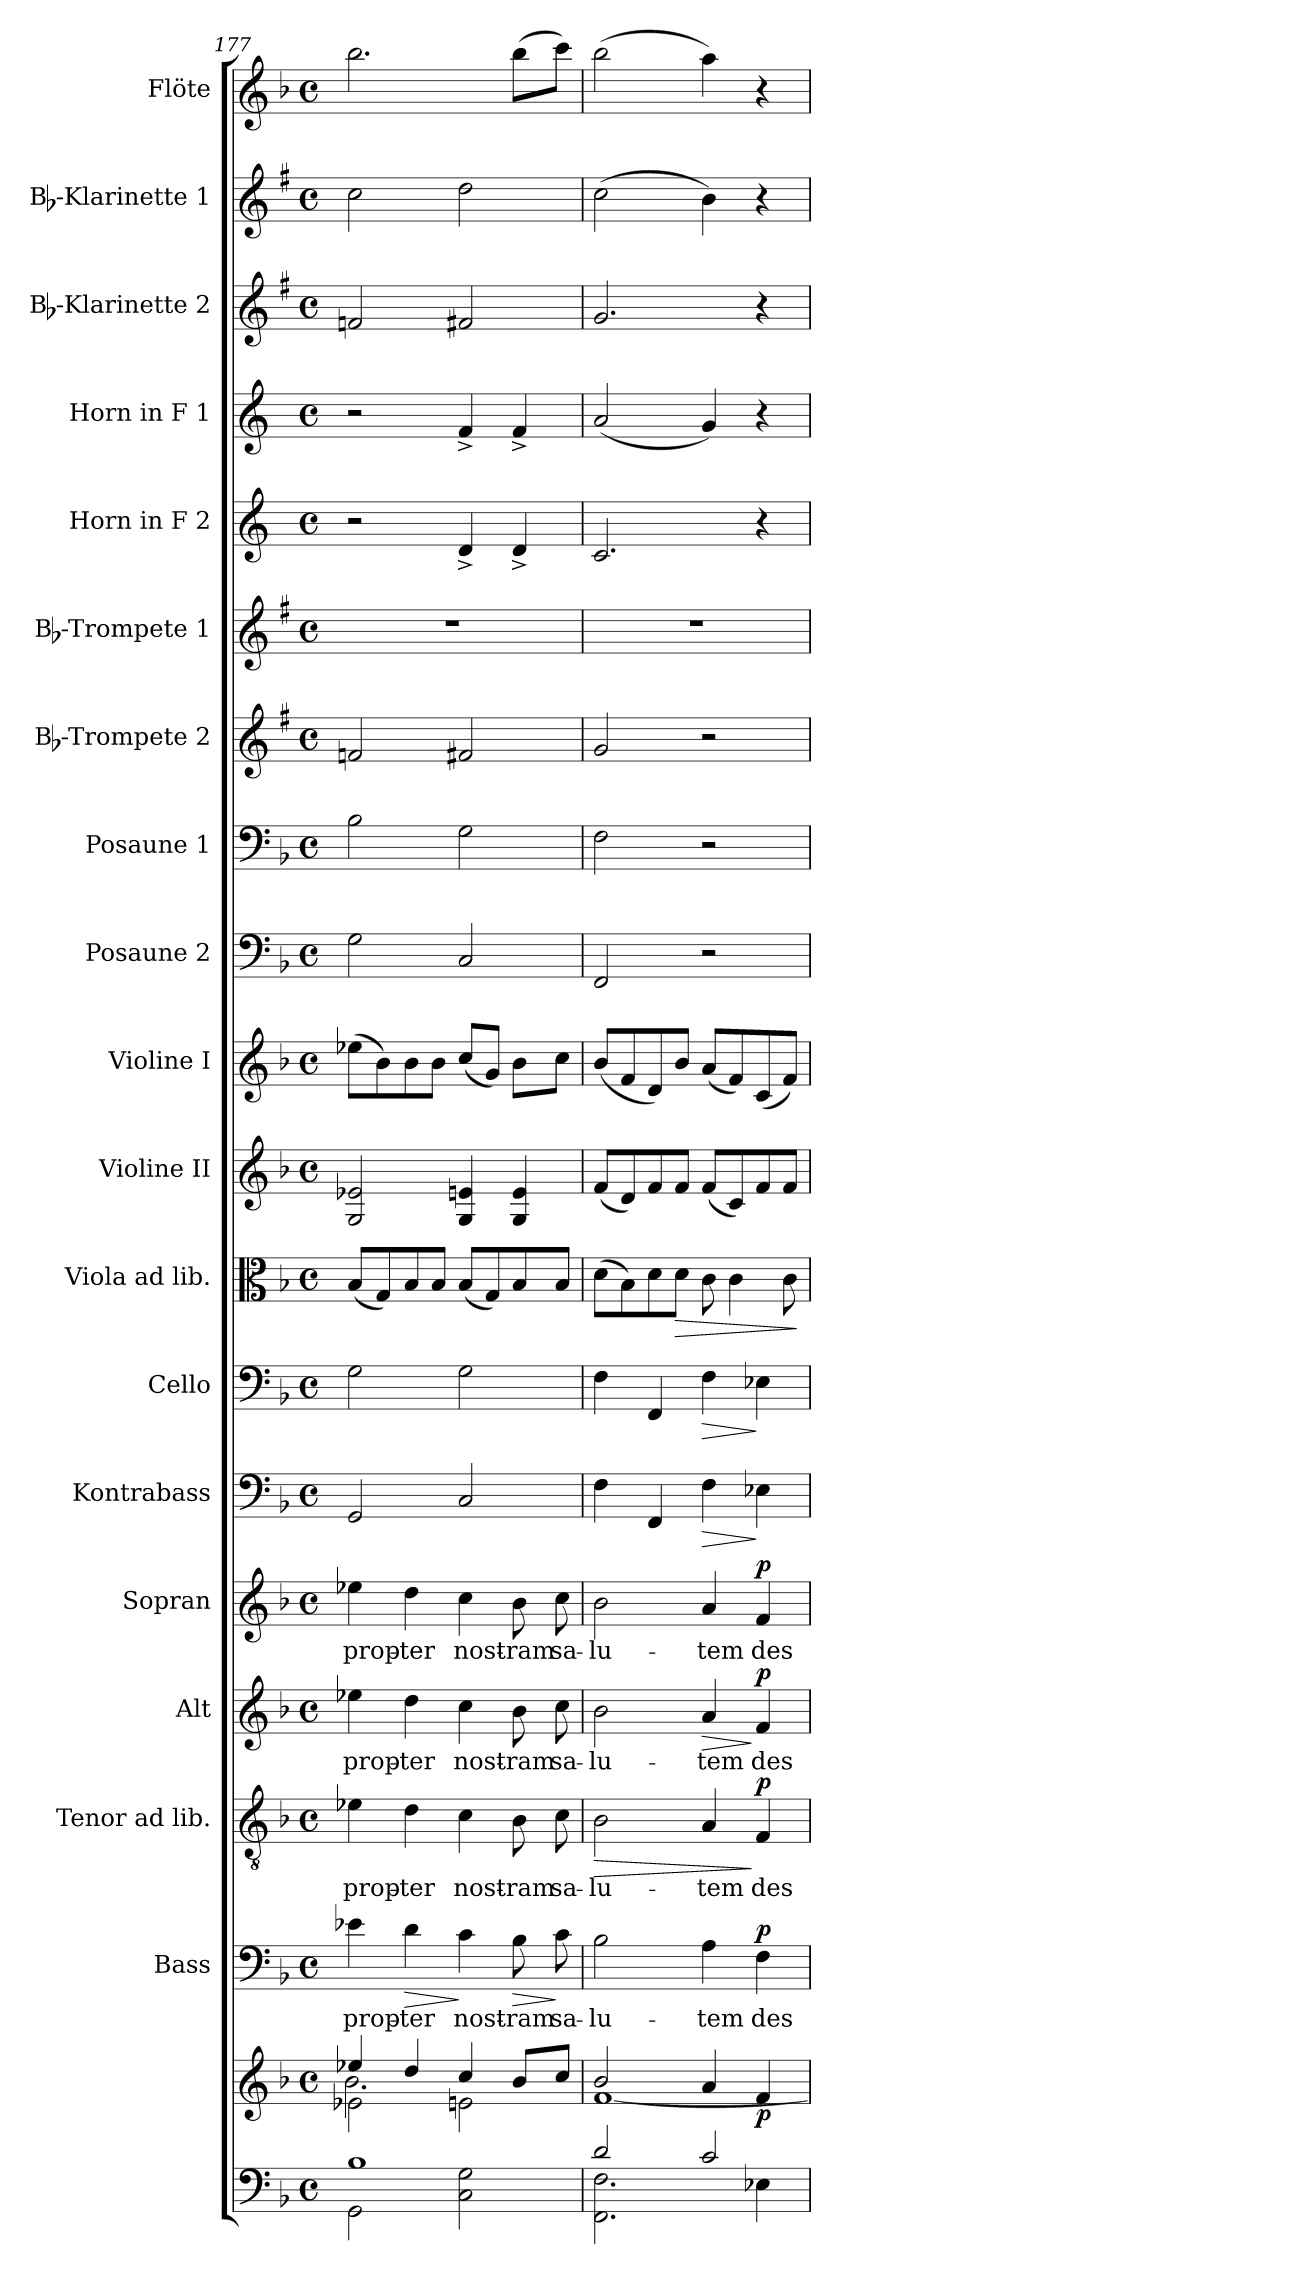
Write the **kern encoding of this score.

**kern	**kern	**dynam	**kern	**text	**dynam	**kern	**text	**dynam	**kern	**text	**dynam	**kern	**text	**dynam	**kern	**dynam	**kern	**dynam	**kern	**dynam	**kern	**kern	**kern	**kern	**kern	**kern	**kern	**kern	**kern	**kern	**kern
*part19	*part19	*part19	*part18	*part18	*part18	*part17	*part17	*part17	*part16	*part16	*part16	*part15	*part15	*part15	*part14	*part14	*part13	*part13	*part12	*part12	*part11	*part10	*part9	*part8	*part7	*part6	*part5	*part4	*part3	*part2	*part1
*staff20	*staff19	*staff19/20	*staff18	*staff18	*staff18	*staff17	*staff17	*staff17	*staff16	*staff16	*staff16	*staff15	*staff15	*staff15	*staff14	*staff14	*staff13	*staff13	*staff12	*staff12	*staff11	*staff10	*staff9	*staff8	*staff7	*staff6	*staff5	*staff4	*staff3	*staff2	*staff1
*	*	*	*I"Bass	*	*	*I"Tenor ad lib.	*	*	*I"Alt	*	*	*I"Sopran	*	*	*I"Kontrabass	*	*I"Cello	*	*I"Viola ad lib.	*	*I"Violine II	*I"Violine I	*I"Posaune 2	*I"Posaune 1	*I"Bb-Trompete 2	*I"Bb-Trompete 1	*I"Horn in F 2	*I"Horn in F 1	*I"Bb-Klarinette 2	*I"Bb-Klarinette 1	*I"Flöte
*	*	*	*I'B.	*	*	*I'T.	*	*	*I'A.	*	*	*I'S.	*	*	*I'Kb.	*	*	*	*I'Vla.	*	*I'Vl. II	*I'Vl. I	*I'Pos. 2	*I'Pos. 1	*I'Bb Trp. 2	*I'Bb Trp. 1	*	*	*I'Bb Kl. 2	*I'Bb Kl. 1	*I'Fl.
!!LO:PB:g=z
*clefF4	*clefG2	*	*clefF4	*	*	*clefGv2	*	*	*clefG2	*	*	*clefG2	*	*	*clefF4	*	*clefF4	*	*clefC3	*	*clefG2	*clefG2	*clefF4	*clefF4	*clefG2	*clefG2	*clefG2	*clefG2	*clefG2	*clefG2	*clefG2
*	*	*	*	*	*	*	*	*	*	*	*	*	*	*	*ITrd7c12	*	*	*	*	*	*	*	*	*	*ITrd1c2	*ITrd1c2	*ITrd4c7	*ITrd4c7	*ITrd1c2	*ITrd1c2	*
*k[b-]	*k[b-]	*	*k[b-]	*	*	*k[b-]	*	*	*k[b-]	*	*	*k[b-]	*	*	*k[b-]	*	*k[b-]	*	*k[b-]	*	*k[b-]	*k[b-]	*k[b-]	*k[b-]	*k[b-]	*k[b-]	*k[b-]	*k[b-]	*k[b-]	*k[b-]	*k[b-]
*F:	*F:	*	*F:	*	*	*F:	*	*	*F:	*	*	*F:	*	*	*F:	*	*F:	*	*F:	*	*F:	*F:	*F:	*F:	*F:	*F:	*F:	*F:	*F:	*F:	*F:
*M4/4	*M4/4	*	*M4/4	*	*	*M4/4	*	*	*M4/4	*	*	*M4/4	*	*	*M4/4	*	*M4/4	*	*M4/4	*	*M4/4	*M4/4	*M4/4	*M4/4	*M4/4	*M4/4	*M4/4	*M4/4	*M4/4	*M4/4	*M4/4
*met(c)	*met(c)	*	*met(c)	*	*	*met(c)	*	*	*met(c)	*	*	*met(c)	*	*	*met(c)	*	*met(c)	*	*met(c)	*	*met(c)	*met(c)	*met(c)	*met(c)	*met(c)	*met(c)	*met(c)	*met(c)	*met(c)	*met(c)	*met(c)
=177	=177	=177	=177	=177	=177	=177	=177	=177	=177	=177	=177	=177	=177	=177	=177	=177	=177	=177	=177	=177	=177	=177	=177	=177	=177	=177	=177	=177	=177	=177	=177
*^	*^	*	*	*	*	*	*	*	*	*	*	*	*	*	*	*	*	*	*	*	*	*	*	*	*	*	*	*	*	*	*
*	*	*	*^	*	*	*	*	*	*	*	*	*	*	*	*	*	*	*	*	*	*	*	*	*	*	*	*	*	*	*	*	*	*
!	!	!	!	!	!	!	!LO:LY:b	!	!	!LO:LY:b	!	!	!LO:LY:b	!	!	!LO:LY:b	!	!	!	!	!	!	!	!	!	!	!	!	!	!	!	!	!	!
1B-	2GG\	4ee-X/	2e-X\	2.b-\	.	4e-X\	prop-	.	4e-X\	prop-	.	4ee-X\	prop-	.	4ee-X\	prop-	.	2GGG/	.	2G\	.	(<8B-/L	.	2G/ 2e-X/	(>8ee-X\L	2G\	2B-\	2e-X/	1r	2r	2r	2e-X/	2b-\	2.bb-\
.	.	.	.	.	.	.	.	.	.	.	.	.	.	.	.	.	.	.	.	.	.	8G/)	.	.	8b-\)	.	.	.	.	.	.	.	.	.
!	!	!	!	!	!	!	!LO:LY:b	!LO:HP:b	!	!LO:LY:b	!	!	!LO:LY:b	!	!	!LO:LY:b	!	!	!	!	!	!	!	!	!	!	!	!	!	!	!	!	!	!
.	.	4dd/	.	.	.	4d\	-ter	>	4d\	-ter	.	4dd\	-ter	.	4dd\	-ter	.	.	.	.	.	8B-/	.	.	8b-\	.	.	.	.	.	.	.	.	.
.	.	.	.	.	.	.	.	.	.	.	.	.	.	.	.	.	.	.	.	.	.	8B-/J	.	.	8b-\J	.	.	.	.	.	.	.	.	.
!	!	!	!	!	!	!	!LO:LY:b	!	!	!LO:LY:b	!	!	!LO:LY:b	!	!	!LO:LY:b	!	!	!	!	!	!	!	!	!	!	!	!	!	!	!	!	!	!
.	2C\ 2G\	4cc/	2en\	.	.	4c\	nost-	]	4c\	nost-	.	4cc\	nost-	.	4cc\	nost-	.	2CC/	.	2G\	.	(<8B-/L	.	4G/ 4en/	(<8cc/L	2C/	2G\	2en/	.	4G^</	4B-^</	2en/	2cc\	.
.	.	.	.	.	.	.	.	.	.	.	.	.	.	.	.	.	.	.	.	.	.	8G/)	.	.	8g/J)	.	.	.	.	.	.	.	.	.
!	!	!	!	!	!	!	!LO:LY:b	!LO:HP:b	!	!LO:LY:b	!	!	!LO:LY:b	!	!	!LO:LY:b	!	!	!	!	!	!	!	!	!	!	!	!	!	!	!	!	!	!
.	.	8b-/L	.	4ryy	.	8B-\	-ram	>	8B-\	-ram	.	8b-\	-ram	.	8b-\	-ram	.	.	.	.	.	8B-/	.	4G/ 4e/	8b-\L	.	.	.	.	4G^</	4B-^</	.	.	(>8bb-\L
!	!	!	!	!	!	!	!LO:LY:b	!	!	!LO:LY:b	!	!	!LO:LY:b	!	!	!LO:LY:b	!	!	!	!	!	!	!	!	!	!	!	!	!	!	!	!	!	!
.	.	8cc/J	.	.	.	8c\	sa-	]	8c\	sa-	.	8cc\	sa-	.	8cc\	sa-	.	.	.	.	.	8B-/J	.	.	8cc\J	.	.	.	.	.	.	.	.	8ccc\J)
*	*	*	*v	*v	*	*	*	*	*	*	*	*	*	*	*	*	*	*	*	*	*	*	*	*	*	*	*	*	*	*	*	*	*	*
=178	=178	=178	=178	=178	=178	=178	=178	=178	=178	=178	=178	=178	=178	=178	=178	=178	=178	=178	=178	=178	=178	=178	=178	=178	=178	=178	=178	=178	=178	=178	=178	=178	=178
!	!	!	!	!	!	!LO:LY:b	!	!	!LO:LY:b	!LO:HP:b	!	!LO:LY:b	!	!	!LO:LY:b	!	!	!	!	!	!	!	!	!	!	!	!	!	!	!	!	!	!
2d/	2.FF\ 2.F\	2b-/	[<1f	.	2B-\	-lu-	.	2B-\	-lu-	>	2b-\	-lu-	.	2b-\	-lu-	.	4FF\	.	4F\	.	(>8d\L	.	(<8f/L	(<8b-/L	2FF/	2F\	2f/	1r	2.F/	(<2d/	2.f/	(>2b-\	(>2bb-\
.	.	.	.	.	.	.	.	.	.	.	.	.	.	.	.	.	.	.	.	.	8B-\)	.	8d/)	8f/	.	.	.	.	.	.	.	.	.
.	.	.	.	.	.	.	.	.	.	.	.	.	.	.	.	.	4FFF/	.	4FF/	.	8d\	.	8f/	8d/)	.	.	.	.	.	.	.	.	.
!	!	!	!	!	!	!	!	!	!	!	!	!	!	!	!	!	!	!	!	!	!	!LO:HP:b	!	!	!	!	!	!	!	!	!	!	!
.	.	.	.	.	.	.	.	.	.	.	.	.	.	.	.	.	.	.	.	.	8d\J	>	8f/J	8b-/J	.	.	.	.	.	.	.	.	.
!	!	!	!	!	!	!LO:LY:b	!	!	!LO:LY:b	!	!	!LO:LY:b	!LO:HP:b	!	!LO:LY:b	!	!	!LO:HP:b	!	!LO:HP:b	!	!	!	!	!	!	!	!	!	!	!	!	!
2c/	.	4a/	.	.	4A\	-tem	.	4A/	-tem	.	4a/	-tem	>	4a/	-tem	.	4FF\	>	4F\	>	8c\	.	(<8f/L	(<8a/L	2r	2r	2r	.	.	4c/)	.	4a\)	4aa\)
.	.	.	.	.	.	.	.	.	.	.	.	.	.	.	.	.	.	.	.	.	4c\	.	8c/)	8f/)	.	.	.	.	.	.	.	.	.
!	!	!	!	!LO:DY:b	!	!LO:LY:b	!LO:DY:a	!	!LO:LY:b	!LO:DY:n=1:a	!	!LO:LY:b	!LO:DY:n=1:a	!	!LO:LY:b	!LO:DY:a	!	!	!	!	!	!	!	!	!	!	!	!	!	!	!	!	!
.	4E-X\	4f/	.	p	4F\	des-	p	4F/	des-	] p	4f/	des-	] p	4f/	des-	p	4EE-X\	]	4E-X\	]	.	.	8f/	(<8c/	.	.	.	.	4r	4r	4r	4r	4r
.	.	.	.	.	.	.	.	.	.	.	.	.	.	.	.	.	.	.	.	.	8c\	.	8f/J	8f/J)	.	.	.	.	.	.	.	.	.
*v	*v	*	*	*	*	*	*	*	*	*	*	*	*	*	*	*	*	*	*	*	*	*	*	*	*	*	*	*	*	*	*	*	*
*	*v	*v	*	*	*	*	*	*	*	*	*	*	*	*	*	*	*	*	*	*	*	*	*	*	*	*	*	*	*	*	*	*
.	.	.	.	.	.	.	.	.	.	.	.	.	.	.	.	.	.	.	.	]	.	.	.	.	.	.	.	.	.	.	.
=	=	=	=	=	=	=	=	=	=	=	=	=	=	=	=	=	=	=	=	=	=	=	=	=	=	=	=	=	=	=	=
*-	*-	*-	*-	*-	*-	*-	*-	*-	*-	*-	*-	*-	*-	*-	*-	*-	*-	*-	*-	*-	*-	*-	*-	*-	*-	*-	*-	*-	*-	*-	*-
